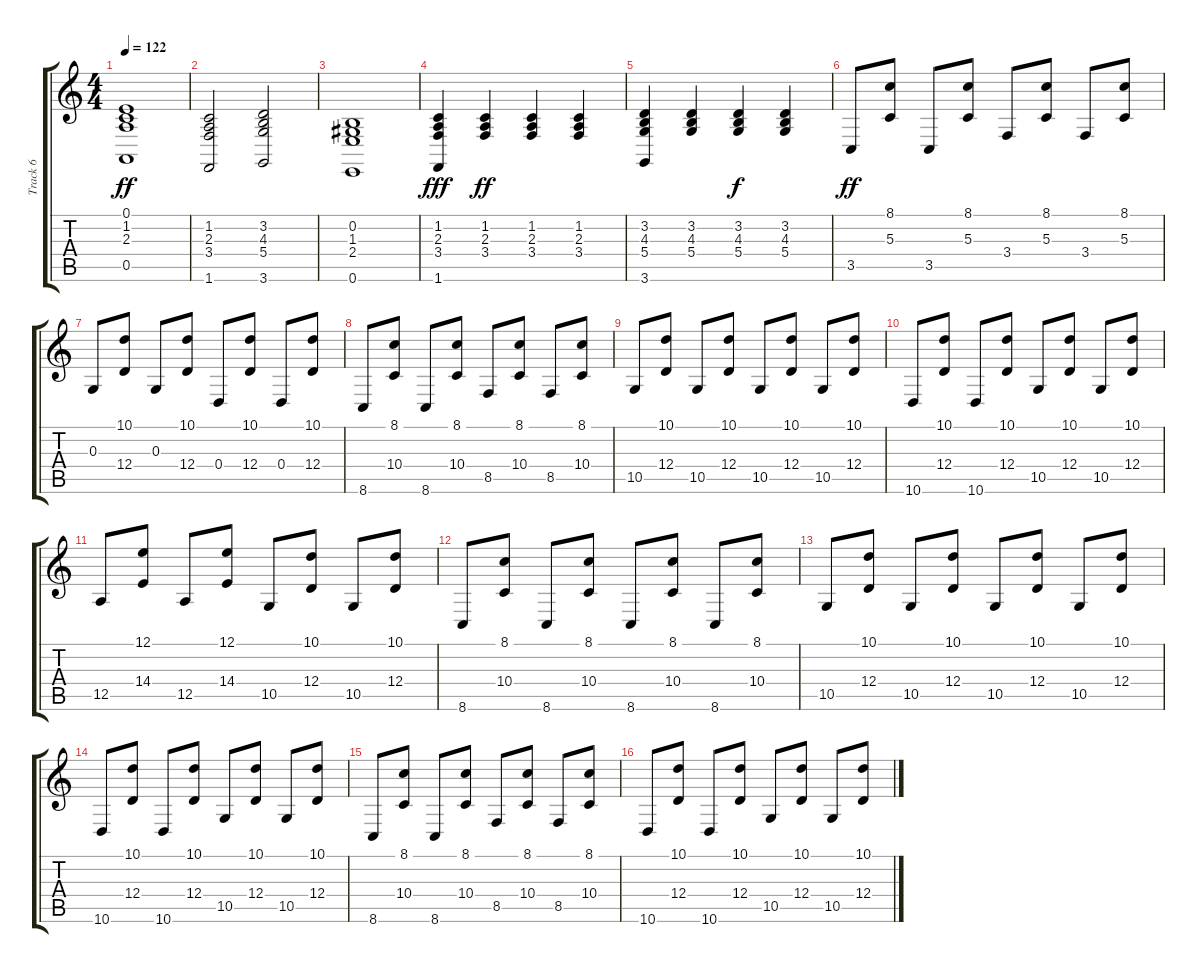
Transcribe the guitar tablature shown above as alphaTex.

\track ("Track 6" "Track 6") {instrument brightacousticpiano}
\staff {score tabs}
\tuning (E4 B3 G3 D3 A2 E2) {hide}
\ts (4 4)
\tempo 122
\clef g2
\ks c
(0.1 1.2 2.3 0.5).1{dy ff} |
(1.2 2.3 3.4 1.6).2 (3.2 4.3 5.4 3.6).2 |
(0.2 1.3 2.4 0.6).1 |
(1.2 2.3 3.4 1.6).4{dy fff} (1.2 2.3 3.4).4{dy ff} (1.2 2.3 3.4).4 (1.2 2.3 3.4).4 |
(3.2 4.3 5.4 3.6).4 (3.2 4.3 5.4).4 (3.2 4.3 5.4).4{dy f} (3.2 4.3 5.4).4 |
3.5.8{dy ff} (8.1 5.3).8 3.5.8 (8.1 5.3).8 3.4.8 (8.1 5.3).8 3.4.8 (8.1 5.3).8 |
0.3.8 (10.1 12.4).8 0.3.8 (10.1 12.4).8 0.4.8 (10.1 12.4).8 0.4.8 (10.1 12.4).8 |
8.6.8 (8.1 10.4).8 8.6.8 (8.1 10.4).8 8.5.8 (8.1 10.4).8 8.5.8 (8.1 10.4).8 |
10.5.8 (10.1 12.4).8 10.5.8 (10.1 12.4).8 10.5.8 (10.1 12.4).8 10.5.8 (10.1 12.4).8 |
10.6.8 (10.1 12.4).8 10.6.8 (10.1 12.4).8 10.5.8 (10.1 12.4).8 10.5.8 (10.1 12.4).8 |
12.5.8 (12.1 14.4).8 12.5.8 (12.1 14.4).8 10.5.8 (10.1 12.4).8 10.5.8 (10.1 12.4).8 |
8.6.8 (8.1 10.4).8 8.6.8 (8.1 10.4).8 8.6.8 (8.1 10.4).8 8.6.8 (8.1 10.4).8 |
10.5.8 (10.1 12.4).8 10.5.8 (10.1 12.4).8 10.5.8 (10.1 12.4).8 10.5.8 (10.1 12.4).8 |
10.6.8 (10.1 12.4).8 10.6.8 (10.1 12.4).8 10.5.8 (10.1 12.4).8 10.5.8 (10.1 12.4).8 |
8.6.8 (8.1 10.4).8 8.6.8 (8.1 10.4).8 8.5.8 (8.1 10.4).8 8.5.8 (8.1 10.4).8 |
10.6.8 (10.1 12.4).8 10.6.8 (10.1 12.4).8 10.5.8 (10.1 12.4).8 10.5.8 (10.1 12.4).8
